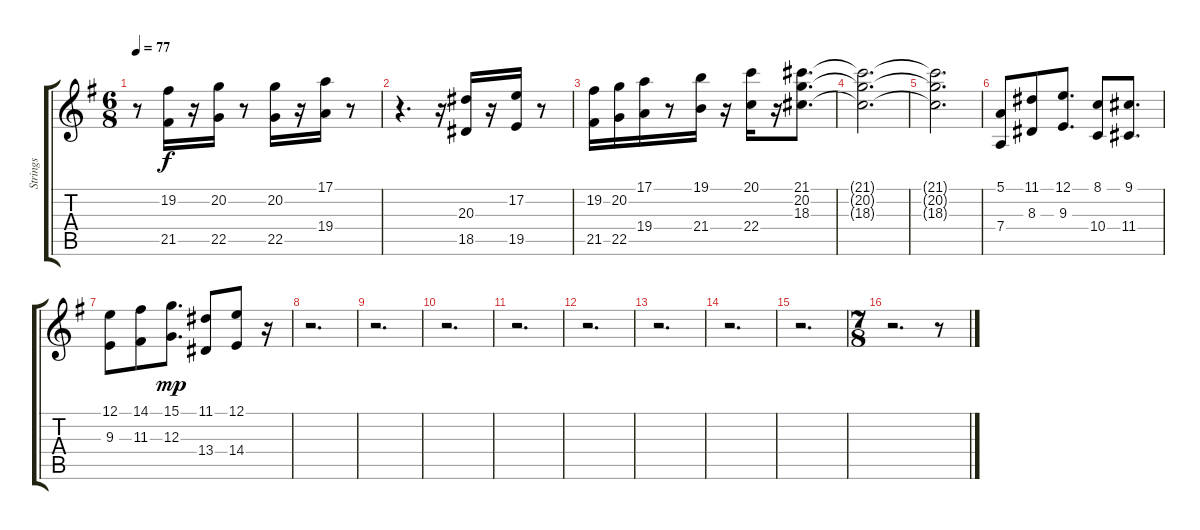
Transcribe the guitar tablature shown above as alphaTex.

\track ("Strings " "Strings ") {instrument stringensemble1}
\staff {score tabs}
\tuning (E4 B3 G3 D3 A2 E2) {hide}
\ts (6 8)
\tempo 77
\clef g2
\ks g
r.8{dy f} (19.2 21.5).16 r.16 (20.2 22.5).16 r.8 (20.2 22.5).16 r.16 (17.1 19.4).16 r.8 |
r.4{d} r.16 (20.3 18.5).16 r.16 (17.2 19.5).16 r.8 |
(19.2 21.5).16 (20.2 22.5).16 (17.1 19.4).16 r.8 (19.1 21.4).16 r.16 (20.1 22.4).16 r.16 (21.1 20.2 18.3).8{d} |
(21.1{t} 20.2{t} 18.3{t}).2{d} |
(21.1{t} 20.2{t} 18.3{t}).2{d} |
(5.1 7.4).8 (11.1 8.3).8 (12.1 9.3).8{d} (8.1 10.4).8 (9.1 11.4).8{d} |
(12.1 9.3).8 (14.1 11.3).8 (15.1 12.3).8{d dy mp} (11.1 13.4).8 (12.1 14.4).8 r.16 |
r.2{d} |
r.2{d} |
r.2{d} |
r.2{d} |
r.2{d} |
r.2{d} |
r.2{d} |
r.2{d} |
\ts (7 8)
r.2{d} r.8
